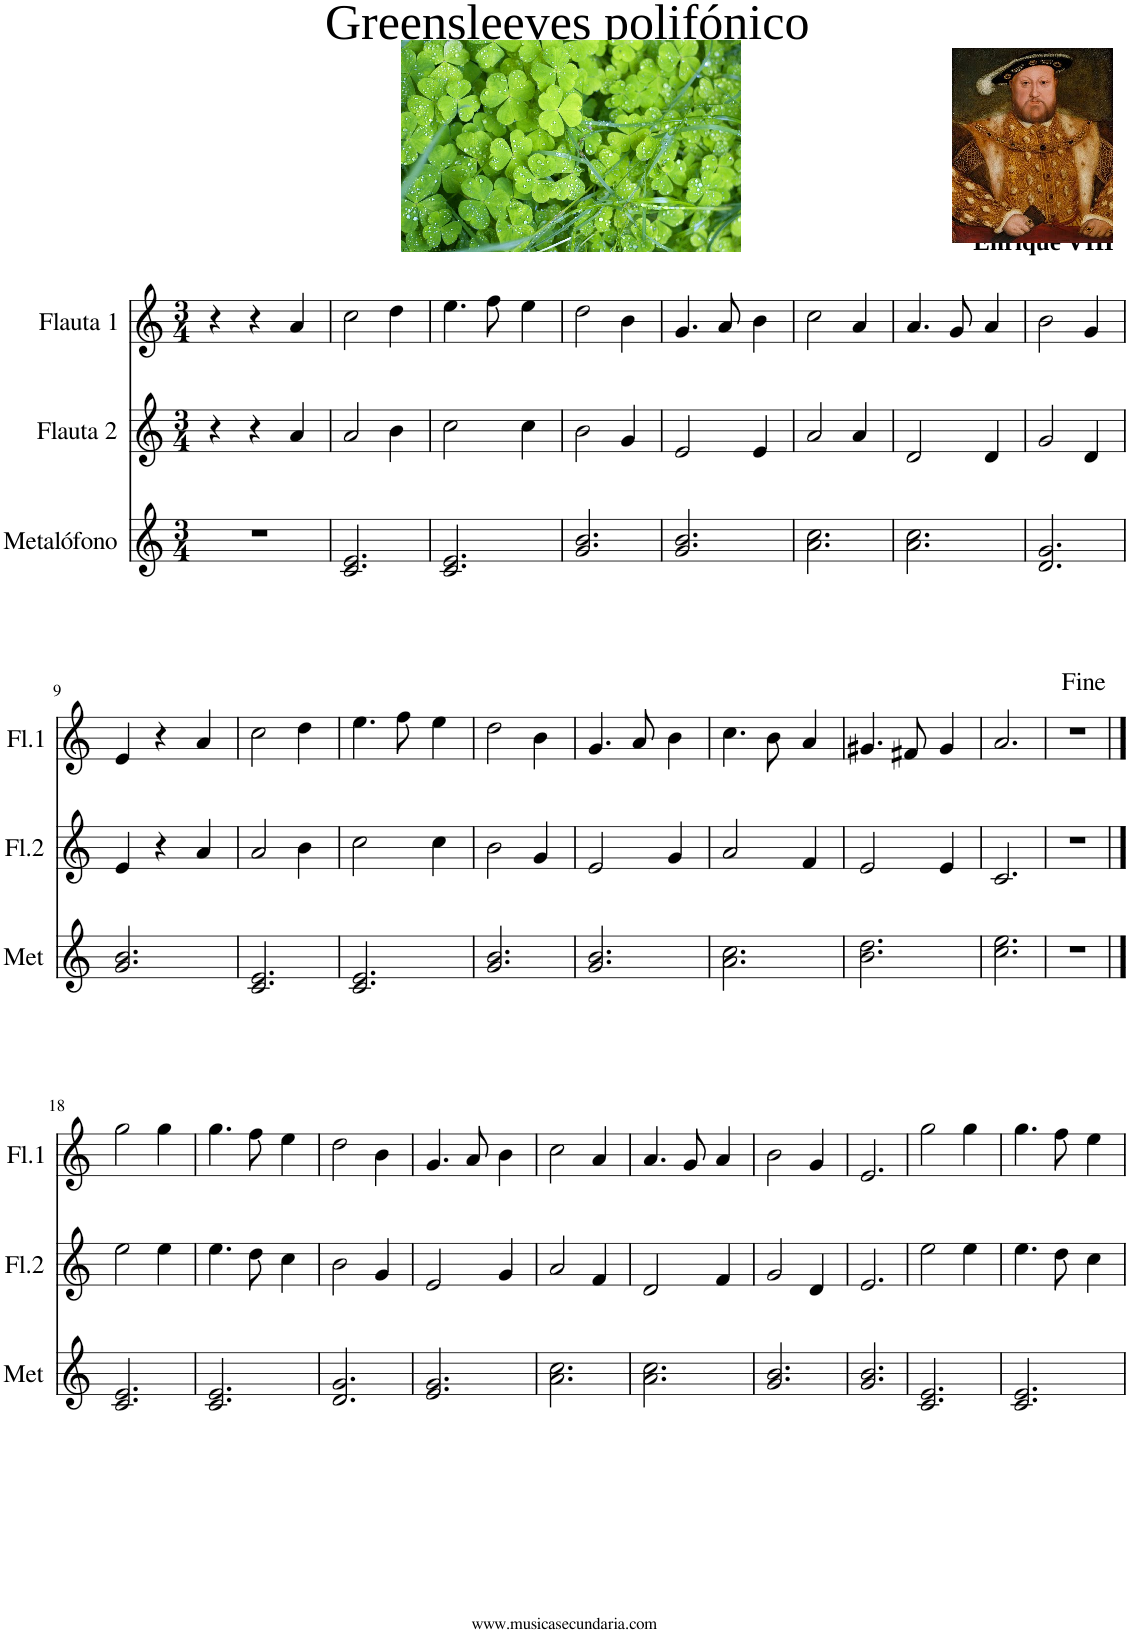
**kern	**kern	**kern
*part3	*part2	*part1
*staff3	*staff2	*staff1
*I"Metalófono	*I"Flauta 2	*I"Flauta 1
*I'Met	*I'Fl.2	*I'Fl.1
*clefG2	*clefG2	*clefG2
*k[]	*k[]	*k[]
*M3/4	*M3/4	*M3/4
=1	=1	=1
2.r	4r	4r
.	4r	4r
.	4a/	4a/
=2	=2	=2
2.c/ 2.e/	2a/	2cc\
.	4b\	4dd\
=3	=3	=3
2.c/ 2.e/	2cc\	4.ee\
.	.	8ff\
.	4cc\	4ee\
=4	=4	=4
2.g/ 2.b/	2b\	2dd\
.	4g/	4b\
=5	=5	=5
2.g/ 2.b/	2e/	4.g/
.	.	8a/
.	4e/	4b\
=6	=6	=6
2.a\ 2.cc\	2a/	2cc\
.	4a/	4a/
=7	=7	=7
2.a\ 2.cc\	2d/	4.a/
.	.	8g/
.	4d/	4a/
=8	=8	=8
2.d/ 2.g/	2g/	2b\
.	4d/	4g/
!!LO:LB:g=z
=9	=9	=9
2.g/ 2.b/	4e/	4e/
.	4r	4r
.	4a/	4a/
=10	=10	=10
2.c/ 2.e/	2a/	2cc\
.	4b\	4dd\
=11	=11	=11
2.c/ 2.e/	2cc\	4.ee\
.	.	8ff\
.	4cc\	4ee\
=12	=12	=12
2.g/ 2.b/	2b\	2dd\
.	4g/	4b\
=13	=13	=13
2.g/ 2.b/	2e/	4.g/
.	.	8a/
.	4g/	4b\
=14	=14	=14
2.a\ 2.cc\	2a/	4.cc\
.	.	8b\
.	4f/	4a/
=15	=15	=15
2.b\ 2.dd\	2e/	4.g#X/
.	.	8f#X/
.	4e/	4g#/
=16	=16	=16
2.cc\ 2.ee\	2.c/	2.a/
=17	=17	=17
2.r	2.r	2.r
!!LO:LB:g=z
==18	==18	==18
2.c/ 2.e/	2ee\	2gg\
.	4ee\	4gg\
=19	=19	=19
2.c/ 2.e/	4.ee\	4.gg\
.	8dd\	8ff\
.	4cc\	4ee\
=20	=20	=20
2.d/ 2.g/	2b\	2dd\
.	4g/	4b\
=21	=21	=21
2.e/ 2.g/	2e/	4.g/
.	.	8a/
.	4g/	4b\
=22	=22	=22
2.a\ 2.cc\	2a/	2cc\
.	4f/	4a/
=23	=23	=23
2.a\ 2.cc\	2d/	4.a/
.	.	8g/
.	4f/	4a/
=24	=24	=24
2.g/ 2.b/	2g/	2b\
.	4d/	4g/
=25	=25	=25
2.g/ 2.b/	2.e/	2.e/
=26	=26	=26
2.c/ 2.e/	2ee\	2gg\
.	4ee\	4gg\
=27	=27	=27
2.c/ 2.e/	4.ee\	4.gg\
.	8dd\	8ff\
.	4cc\	4ee\
=	=	=
*-	*-	*-
